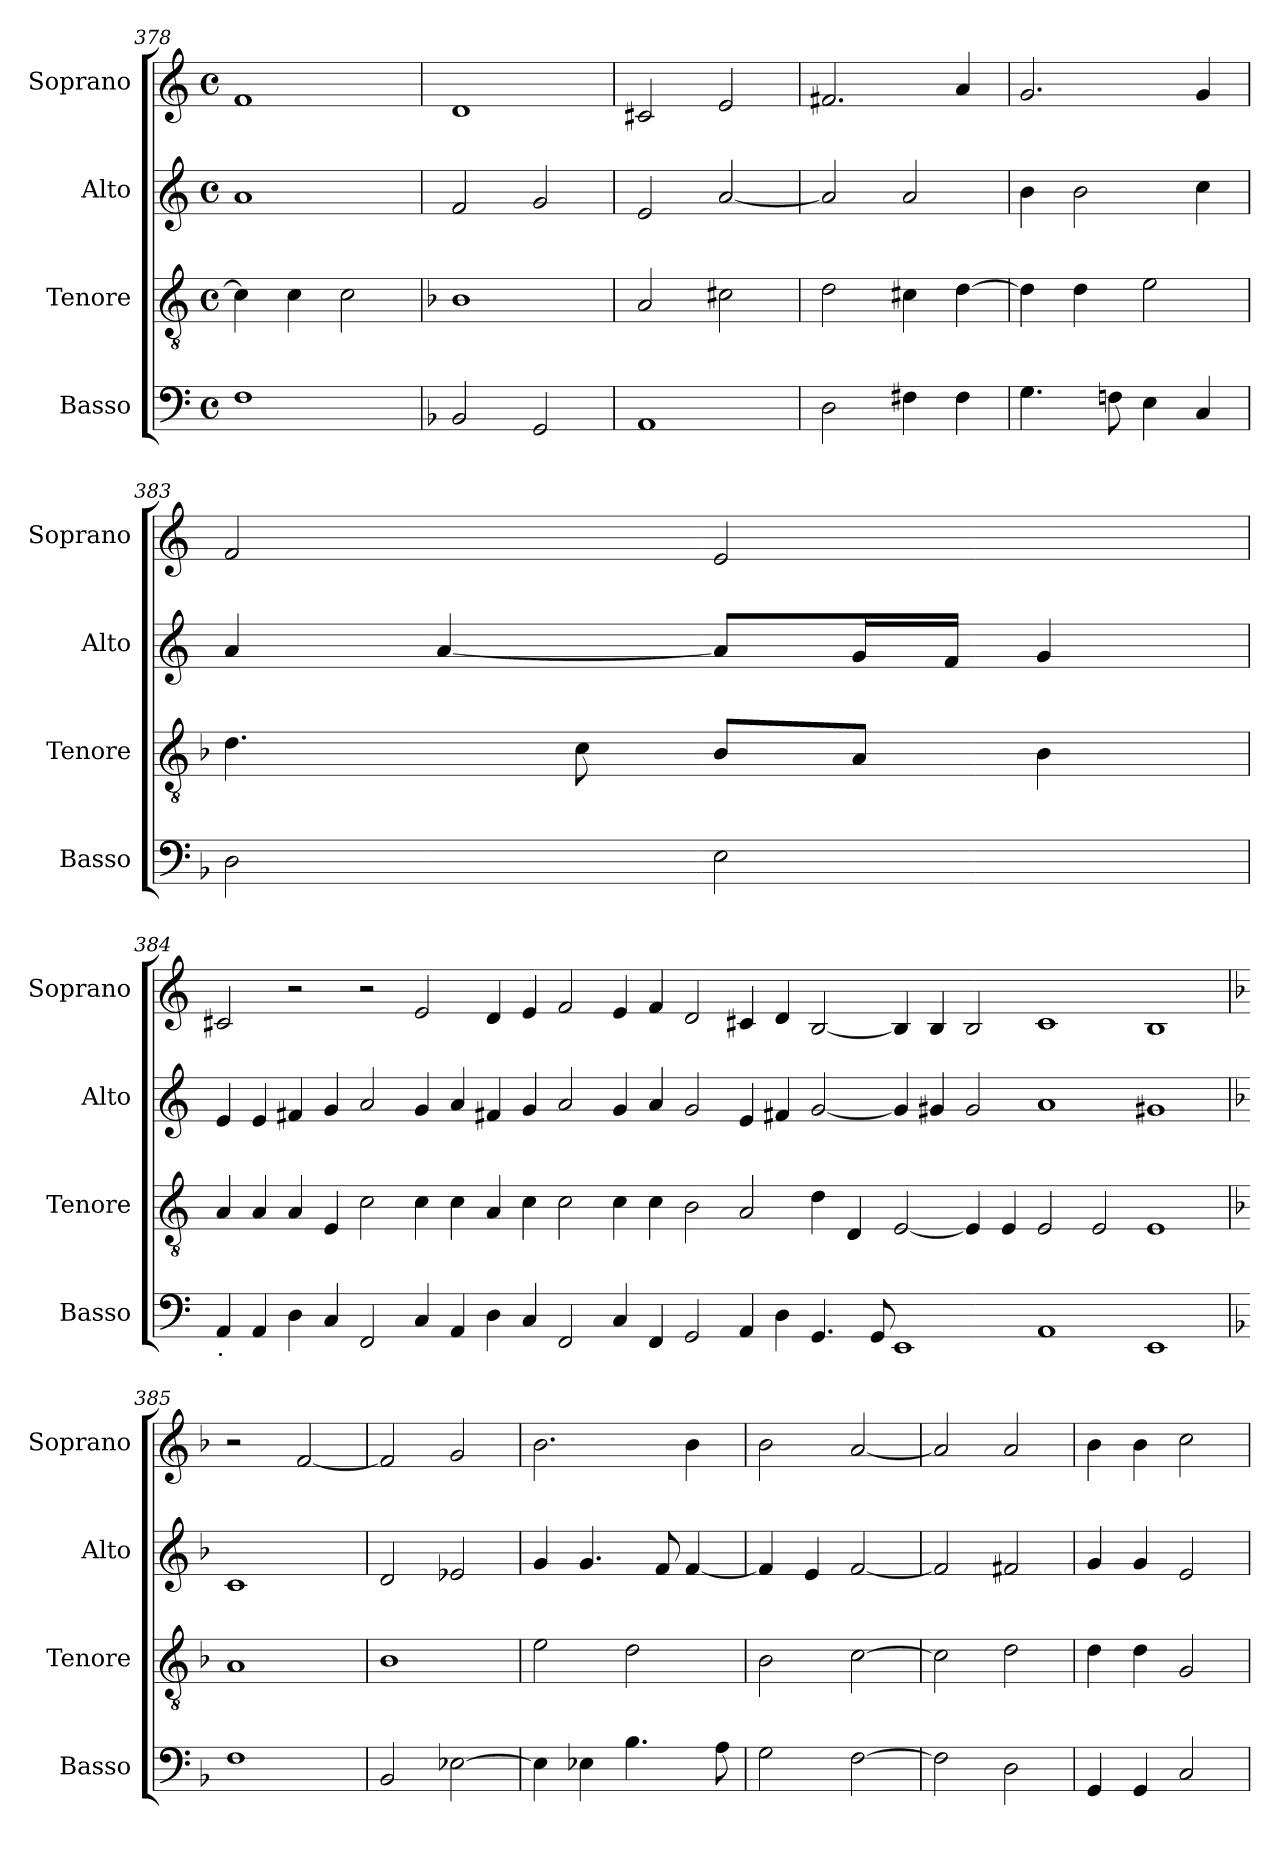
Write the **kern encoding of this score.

**kern	**kern	**kern	**kern
*part4	*part3	*part2	*part1
*staff4	*staff3	*staff2	*staff1
*I"Basso	*I"Tenore	*I"Alto	*I"Soprano
*I'Basso	*I'Tenore	*I'Alto	*I'Soprano
*clefF4	*clefGv2	*clefG2	*clefG2
*k[]	*k[]	*k[]	*k[]
*C:	*C:	*C:	*C:
*M4/4	*M4/4	*M4/4	*M4/4
*met(c)	*met(c)	*met(c)	*met(c)
=378	=378	=378	=378
1F	4c\]	1a	1f
.	4c\	.	.
.	2c\	.	.
=379	=379	=379	=379
*k[b-]	*k[b-]	*	*
*F:	*F:	*	*
2BB-/	1B-	2f/	1d
2GG/	.	2g/	.
=380	=380	=380	=380
1AA	2A/	2e/	2c#X/
.	2c#X\	[<2a/	2e/
=381	=381	=381	=381
2D\	2d\	2a/]	2.f#X/
4F#X\	4c#X\	2a/	.
4F#\	[>4d\	.	4a/
=382	=382	=382	=382
4.G\	4d\]	4b\	2.g/
.	4d\	2b\	.
8Fn\	.	.	.
4E\	2e\	.	.
4C/	.	4cc\	4g/
=383	=383	=383	=383
2D\	4.d\	4a/	2f/
.	.	[<4a/	.
.	8c\	.	.
2E\	8B-/L	8a/L]	2e/
.	8A/J	16g/L	.
.	.	16f/JJ	.
.	4B-\	4g/	.
!!LO:PB:g=z
=384	=384	=384	=384
*k[]	*k[]	*	*
*C:	*C:	*	*
!LO:TX:b:t=.	!	!	!
4AA/	4A/	4e/	2c#X/
4AA/	4A/	4e/	.
4D\	4A/	4f#X/	2r
4C/	4E/	4g/	.
2FF/	2c\	2a/	2r
4C/	4c\	4g/	2e/
4AA/	4c\	4a/	.
4D\	4A/	4f#X/	4d/
4C/	4c\	4g/	4e/
2FF/	2c\	2a/	2f/
4C/	4c\	4g/	4e/
4FF/	4c\	4a/	4f/
2GG/	2B\	2g/	2d/
4AA/	2A/	4e/	4c#X/
4D\	.	4f#X/	4d/
4.GG/	4d\	[<2g/	[<2B/
.	4D/	.	.
8GG/	.	.	.
1EE	[<2E/	4g/]	4B/]
.	.	4g#X/	4B/
.	4E/]	2g#/	2B/
.	4E/	.	.
1AA	2E/	1a	1c#
.	2E/	.	.
1EE	1E	1g#X	1B
!!LO:LB:g=z
=385!	=385!	=385!	=385!
*k[b-]	*k[b-]	*k[b-]	*k[b-]
*F:	*F:	*F:	*F:
1F	1A	1c	2r
.	.	.	[<2f/
=386	=386	=386	=386
2BB-/	1B-	2d/	2f/]
[>2E-X\	.	2e-X/	2g/
=387	=387	=387	=387
4E-\]	2e\	4g/	2.b-\
4E-X\	.	4.g/	.
4.B-\	2d\	.	.
.	.	8f/	.
.	.	[<4f/	4b-\
8A\	.	.	.
=388	=388	=388	=388
2G\	2B-\	4f/]	2b-\
.	.	4e/	.
[>2F\	[>2c\	[<2f/	[<2a/
=389	=389	=389	=389
2F\]	2c\]	2f/]	2a/]
2D\	2d\	2f#X/	2a/
=390	=390	=390	=390
4GG/	4d\	4g/	4b-\
4GG/	4d\	4g/	4b-\
2C/	2G/	2e/	2cc\
=	=	=	=
*-	*-	*-	*-
